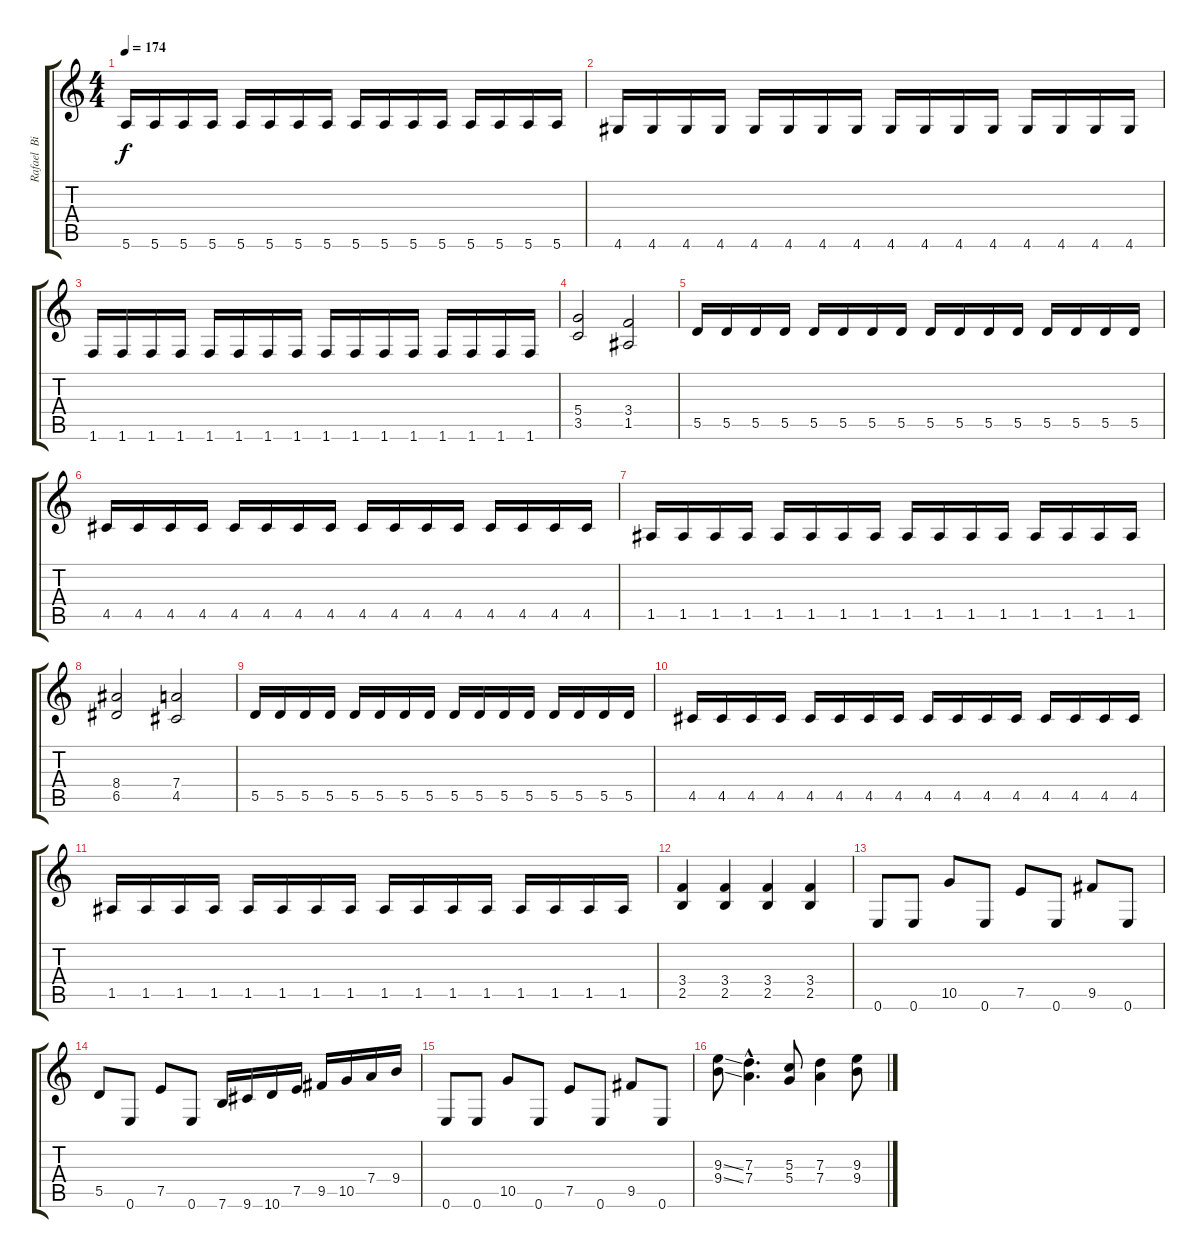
\track ("Rafael  Bittencourt" "Rafael  Bi") {instrument distortionguitar}
\staff {score tabs}
\tuning (E4 B3 G3 D3 A2 E2) {hide}
\ts (4 4)
\tempo 174
\clef g2
\ks c
5.6.16{dy f} 5.6.16 5.6.16 5.6.16 5.6.16 5.6.16 5.6.16 5.6.16 5.6.16 5.6.16 5.6.16 5.6.16 5.6.16 5.6.16 5.6.16 5.6.16 |
4.6.16 4.6.16 4.6.16 4.6.16 4.6.16 4.6.16 4.6.16 4.6.16 4.6.16 4.6.16 4.6.16 4.6.16 4.6.16 4.6.16 4.6.16 4.6.16 |
1.6.16 1.6.16 1.6.16 1.6.16 1.6.16 1.6.16 1.6.16 1.6.16 1.6.16 1.6.16 1.6.16 1.6.16 1.6.16 1.6.16 1.6.16 1.6.16 |
(5.4 3.5).2 (3.4 1.5).2 |
5.5.16 5.5.16 5.5.16 5.5.16 5.5.16 5.5.16 5.5.16 5.5.16 5.5.16 5.5.16 5.5.16 5.5.16 5.5.16 5.5.16 5.5.16 5.5.16 |
4.5.16 4.5.16 4.5.16 4.5.16 4.5.16 4.5.16 4.5.16 4.5.16 4.5.16 4.5.16 4.5.16 4.5.16 4.5.16 4.5.16 4.5.16 4.5.16 |
1.5.16 1.5.16 1.5.16 1.5.16 1.5.16 1.5.16 1.5.16 1.5.16 1.5.16 1.5.16 1.5.16 1.5.16 1.5.16 1.5.16 1.5.16 1.5.16 |
(8.4 6.5).2 (7.4 4.5).2 |
5.5.16 5.5.16 5.5.16 5.5.16 5.5.16 5.5.16 5.5.16 5.5.16 5.5.16 5.5.16 5.5.16 5.5.16 5.5.16 5.5.16 5.5.16 5.5.16 |
4.5.16 4.5.16 4.5.16 4.5.16 4.5.16 4.5.16 4.5.16 4.5.16 4.5.16 4.5.16 4.5.16 4.5.16 4.5.16 4.5.16 4.5.16 4.5.16 |
1.5.16 1.5.16 1.5.16 1.5.16 1.5.16 1.5.16 1.5.16 1.5.16 1.5.16 1.5.16 1.5.16 1.5.16 1.5.16 1.5.16 1.5.16 1.5.16 |
(3.4 2.5).4 (3.4 2.5).4 (3.4 2.5).4 (3.4 2.5).4 |
0.6.8 0.6.8 10.5.8 0.6.8 7.5.8 0.6.8 9.5.8 0.6.8 |
5.5.8 0.6.8 7.5.8 0.6.8 7.6.16 9.6.16 10.6.16 7.5.16 9.5.16 10.5.16 7.4.16 9.4.16 |
0.6.8 0.6.8 10.5.8 0.6.8 7.5.8 0.6.8 9.5.8 0.6.8 |
(9.3{ss} 9.4{ss}).8 (7.3{hac} 7.4{hac}).4{d} (5.3 5.4).8 (7.3 7.4).4 (9.3 9.4).8
